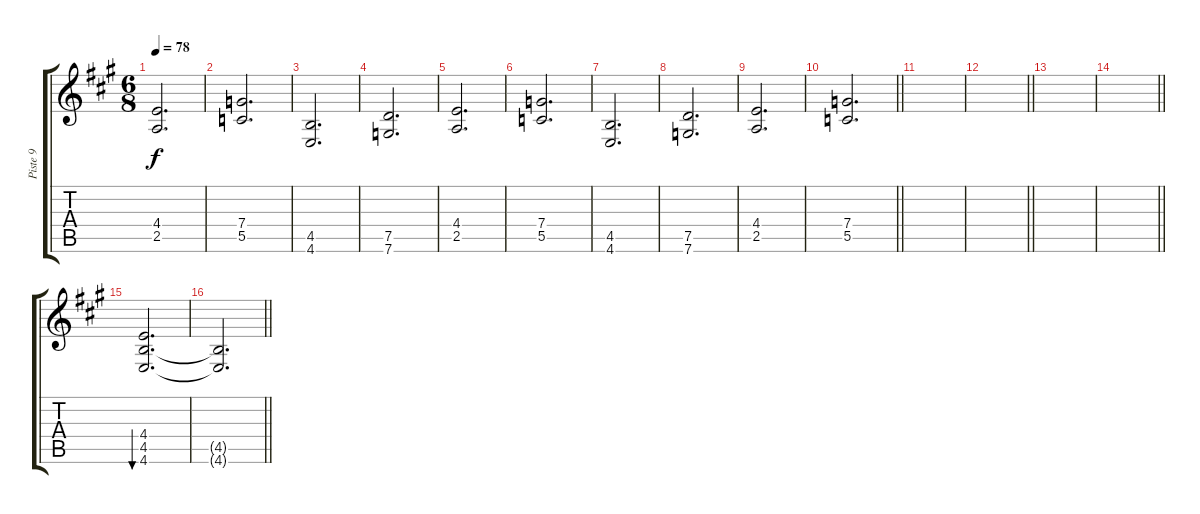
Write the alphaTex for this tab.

\track ("Piste 9" "Piste 9") {instrument distortionguitar}
\staff {score tabs}
\tuning (D4 A3 F3 C3 G2 C2) {hide}
\ts (6 8)
\tempo 78
\clef g2
\ks a
(4.4 2.5).2{d dy f} |
(7.4 5.5).2{d} |
(4.5 4.6).2{d} |
(7.5 7.6).2{d} |
(4.4 2.5).2{d} |
(7.4 5.5).2{d} |
(4.5 4.6).2{d} |
(7.5 7.6).2{d} |
(4.4 2.5).2{d} |
\barLineRight lightlight
(7.4 5.5).2{d} |
|
\barLineRight lightlight
|
|
\barLineRight lightlight
|
(4.4 4.5 4.6).2{d bu 120 volume 0} |
\barLineRight lightlight
(4.5{t} 4.6{t}).2{d}
